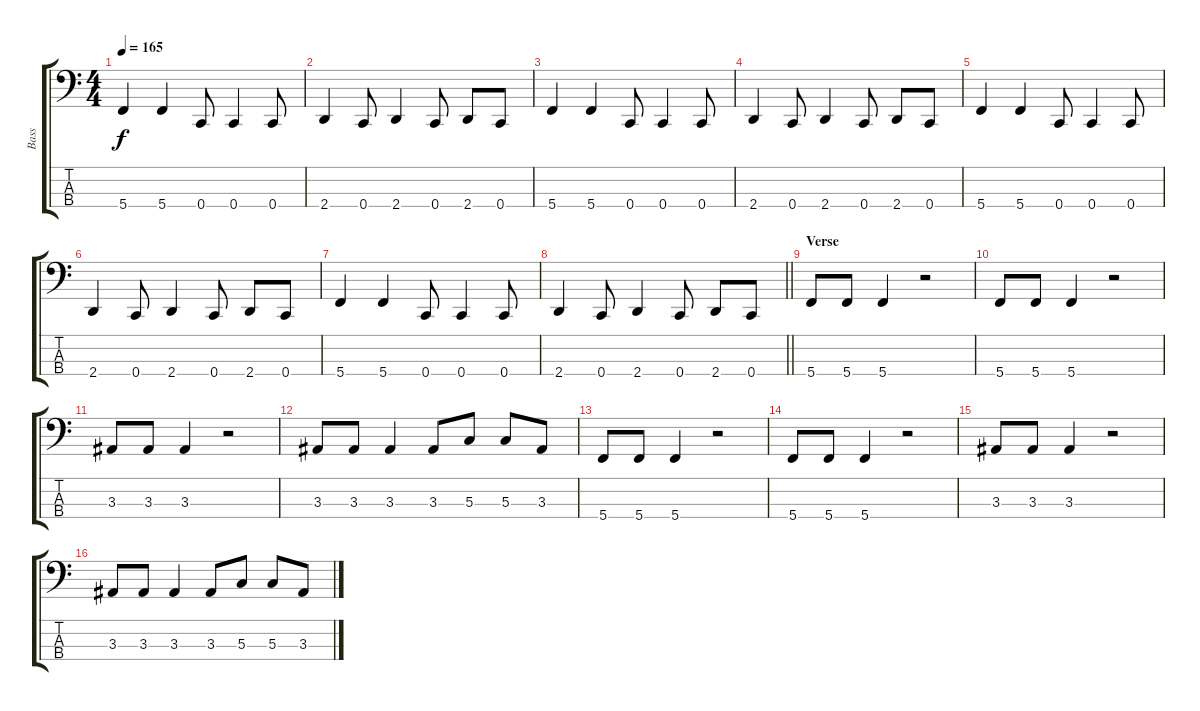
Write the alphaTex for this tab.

\track ("Bass" "Bass") {instrument slapbass2}
\staff {score tabs}
\tuning (F2 C2 G1 C1) {hide}
\ts (4 4)
\tempo 165
\clef f4
\ks c
5.4.4{dy f} 5.4.4 0.4.8 0.4.4 0.4.8 |
2.4.4 0.4.8 2.4.4 0.4.8 2.4.8 0.4.8 |
5.4.4 5.4.4 0.4.8 0.4.4 0.4.8 |
2.4.4 0.4.8 2.4.4 0.4.8 2.4.8 0.4.8 |
5.4.4 5.4.4 0.4.8 0.4.4 0.4.8 |
2.4.4 0.4.8 2.4.4 0.4.8 2.4.8 0.4.8 |
5.4.4 5.4.4 0.4.8 0.4.4 0.4.8 |
\barLineRight lightlight
2.4.4 0.4.8 2.4.4 0.4.8 2.4.8 0.4.8 |
\section ("" "Verse")
5.4.8 5.4.8 5.4.4 r.2 |
5.4.8 5.4.8 5.4.4 r.2 |
3.3.8 3.3.8 3.3.4 r.2 |
3.3.8 3.3.8 3.3.4 3.3.8 5.3.8 5.3.8 3.3.8 |
5.4.8 5.4.8 5.4.4 r.2 |
5.4.8 5.4.8 5.4.4 r.2 |
3.3.8 3.3.8 3.3.4 r.2 |
3.3.8 3.3.8 3.3.4 3.3.8 5.3.8 5.3.8 3.3.8
